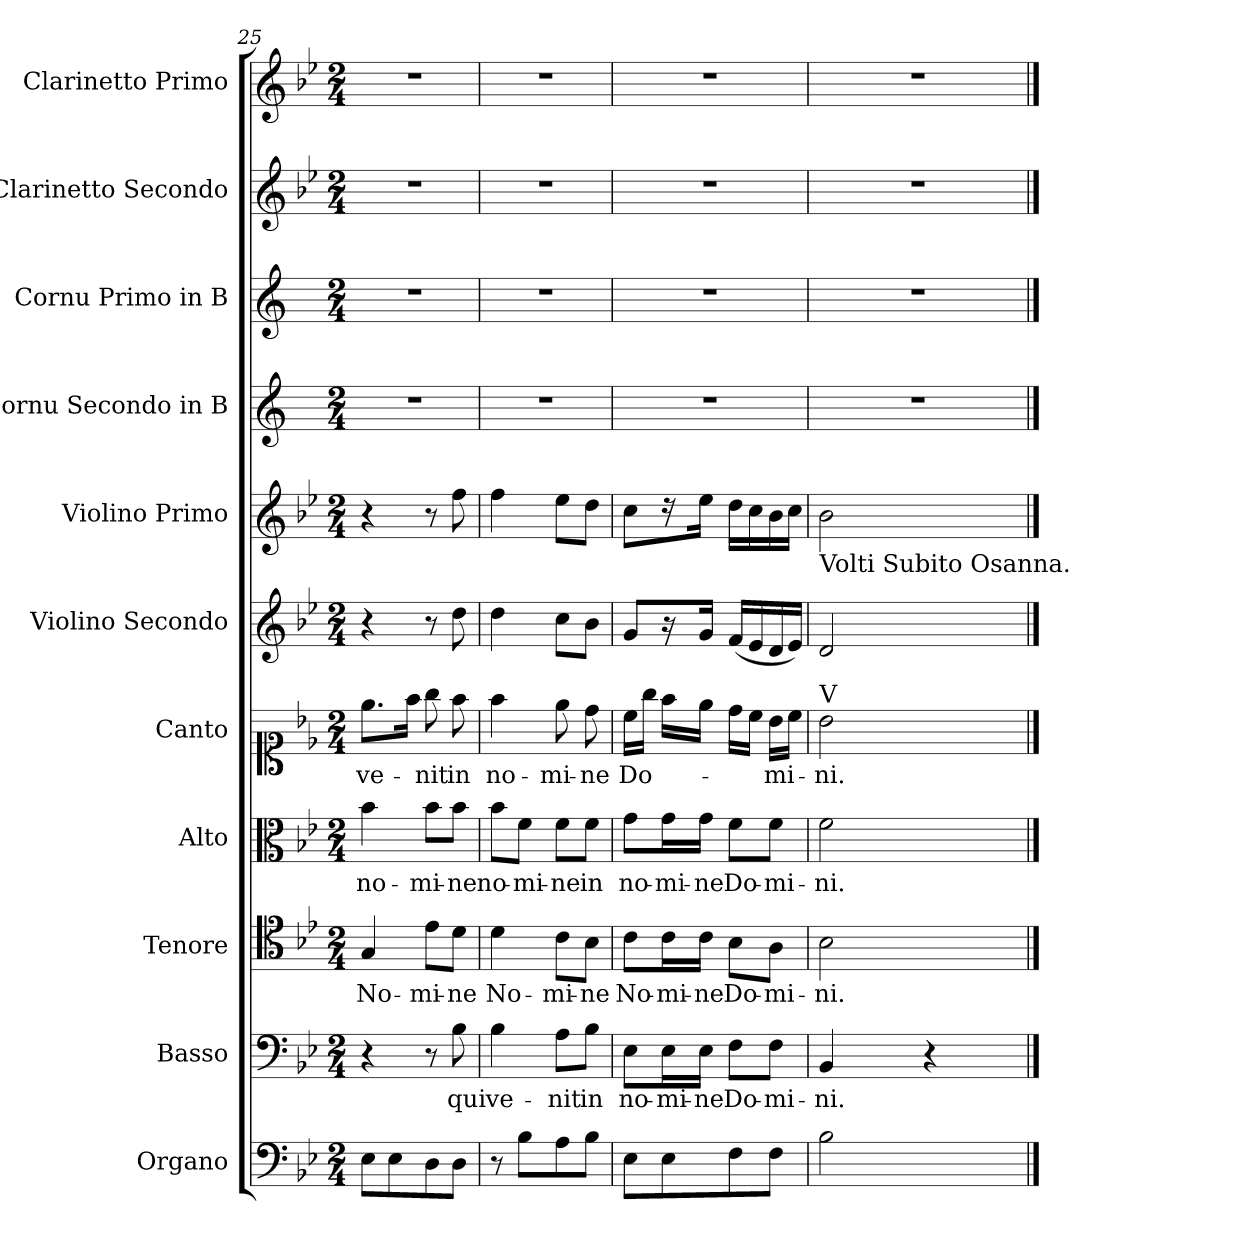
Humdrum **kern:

**kern	**kern	**text	**kern	**text	**kern	**text	**kern	**text	**kern	**kern	**kern	**kern	**kern	**kern
*part11	*part10	*part10	*part9	*part9	*part8	*part8	*part7	*part7	*part6	*part5	*part4	*part3	*part2	*part1
*staff11	*staff10	*staff10	*staff9	*staff9	*staff8	*staff8	*staff7	*staff7	*staff6	*staff5	*staff4	*staff3	*staff2	*staff1
*I"Organo	*I"Basso	*	*I"Tenore	*	*I"Alto	*	*I"Canto	*	*I"Violino Secondo	*I"Violino Primo	*I"Cornu Secondo in B	*I"Cornu Primo in B	*I"Clarinetto Secondo	*I"Clarinetto Primo
*I'Org	*I'B	*	*I'T	*	*I'A	*	*I'C	*	*	*I'Vln I	*	*I'Cor I	*	*I'Cl I
*clefF4	*clefF4	*	*clefC4	*	*clefC3	*	*clefC1	*	*clefG2	*clefG2	*clefG2	*clefG2	*clefG2	*clefG2
*	*	*	*	*	*	*	*	*	*	*	*ITrd1c2	*ITrd1c2	*	*
*k[b-e-]	*k[b-e-]	*	*k[b-e-]	*	*k[b-e-]	*	*k[b-e-]	*	*k[b-e-]	*k[b-e-]	*k[b-e-]	*k[b-e-]	*k[b-e-]	*k[b-e-]
*B-:	*B-:	*	*B-:	*	*B-:	*	*B-:	*	*B-:	*B-:	*	*	*B-:	*B-:
*M2/4	*M2/4	*	*M2/4	*	*M2/4	*	*M2/4	*	*M2/4	*M2/4	*M2/4	*M2/4	*M2/4	*M2/4
=25	=25	=25	=25	=25	=25	=25	=25	=25	=25	=25	=25	=25	=25	=25
8E-L	4r	.	4G	No-	4b-	no-	8.ee-L	ve-	4r	4r	2r	2r	2r	2r
8E-	.	.	.	.	.	.	.	.	.	.	.	.	.	.
.	.	.	.	.	.	.	16ffJk	.	.	.	.	.	.	.
8D	8r	.	8e-\L	-mi-	8b-\L	-mi-	8gg	-nit	8r	8r	.	.	.	.
8DJ	8B-	qui	8d\J	-ne	8b-\J	-ne	8ff	in	8dd	8ff	.	.	.	.
=26	=26	=26	=26	=26	=26	=26	=26	=26	=26	=26	=26	=26	=26	=26
8r	4B-	ve-	4d	No-	8b-\L	no-	4ff	no-	4dd	4ff	2r	2r	2r	2r
8B-L	.	.	.	.	8f\J	-mi-	.	.	.	.	.	.	.	.
8A	8A\L	-nit	8c\L	-mi-	8f\L	-ne	8ee-	-mi-	8ccL	8ee-L	.	.	.	.
8B-J	8B-\J	in	8B-\J	-ne	8f\J	in	8dd	-ne	8b-J	8ddJ	.	.	.	.
=27	=27	=27	=27	=27	=27	=27	=27	=27	=27	=27	=27	=27	=27	=27
8E-L	8E-\L	no-	8c\L	No-	8g\L	no-	16ccLL	Do-	8gL	8ccL	2r	2r	2r	2r
.	.	.	.	.	.	.	16ggJJ	.	.	.	.	.	.	.
8E-	16E-\L	-mi-	16c\L	-mi-	16g\L	-mi-	16ffLL	.	16r	16r	.	.	.	.
.	16E-\JJ	-ne	16c\JJ	-ne	16g\JJ	-ne	16ee-JJ	.	16gJk	16ee-Jk	.	.	.	.
8F	8F\L	Do-	8B-\L	Do-	8f\L	Do-	16ddLL	.	(<16fLL	16ddLL	.	.	.	.
.	.	.	.	.	.	.	16ccJJ	.	16e-	16cc	.	.	.	.
8FJ	8F\J	-mi-	8A\J	-mi-	8f\J	-mi-	16b-LL	-mi-	16d	16b-	.	.	.	.
.	.	.	.	.	.	.	16ccJJ	.	16e-JJ)	16ccJJ	.	.	.	.
=28	=28	=28	=28	=28	=28	=28	=28	=28	=28	=28	=28	=28	=28	=28
!	!	!	!	!	!	!	!	!	!	!LO:TX:b:t=Volti Subito Osanna.	!	!	!	!
!	!	!	!	!	!	!	!LO:TX:a:t=V	!	!	!	!	!	!	!
2B-	4BB-	-ni.	2B-	-ni.	2f	-ni.	2b-	-ni.	2d	2b-	2r	2r	2r	2r
.	4r	.	.	.	.	.	.	.	.	.	.	.	.	.
==	==	==	==	==	==	==	==	==	==	==	==	==	==	==
*-	*-	*-	*-	*-	*-	*-	*-	*-	*-	*-	*-	*-	*-	*-
